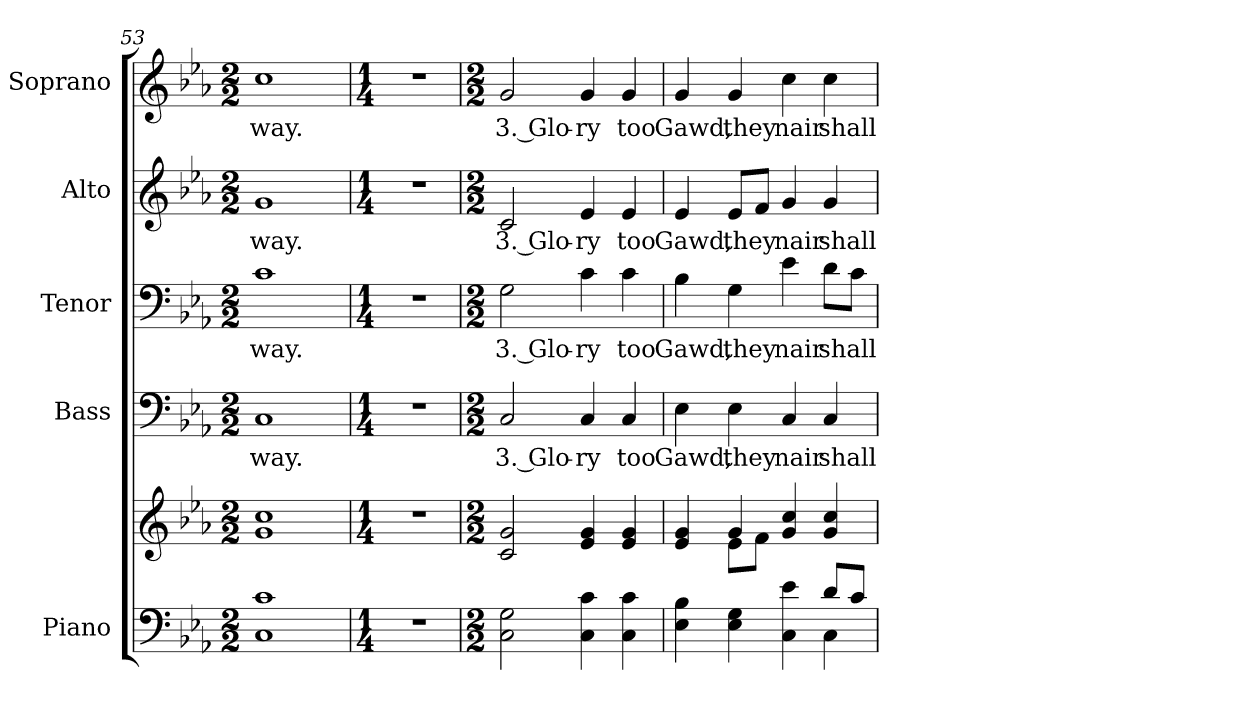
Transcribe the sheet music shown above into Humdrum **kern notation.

**kern	**kern	**kern	**text	**kern	**text	**kern	**text	**kern	**text
*part5	*part5	*part4	*part4	*part3	*part3	*part2	*part2	*part1	*part1
*staff6	*staff5	*staff4	*staff4	*staff3	*staff3	*staff2	*staff2	*staff1	*staff1
*I"Piano	*	*I"Bass	*	*I"Tenor	*	*I"Alto	*	*I"Soprano	*
*I'Pno.	*	*I'B.	*	*I'T.	*	*I'A.	*	*I'S.	*
*clefF4	*clefG2	*clefF4	*	*clefF4	*	*clefG2	*	*clefG2	*
*k[b-e-a-]	*k[b-e-a-]	*k[b-e-a-]	*	*k[b-e-a-]	*	*k[b-e-a-]	*	*k[b-e-a-]	*
*E-:	*E-:	*E-:	*	*E-:	*	*E-:	*	*E-:	*
*M2/2	*M2/2	*M2/2	*	*M2/2	*	*M2/2	*	*M2/2	*
=53	=53	=53	=53	=53	=53	=53	=53	=53	=53
!	!	!	!LO:LY:b:color=#000000	!	!	!	!	!	!
!	!	!	!	!	!LO:LY:b:color=#000000	!	!	!	!
!	!	!	!	!	!	!	!LO:LY:b:color=#000000	!	!
!	!	!	!	!	!	!	!	!	!LO:LY:b:color=#000000
1Ci 1ci	1gi 1cci	1Ci	way.	1ci	way.	1gi	way.	1cci	way.
=54	=54	=54	=54	=54	=54	=54	=54	=54	=54
*M1/4	*M1/4	*M1/4	*	*M1/4	*	*M1/4	*	*M1/4	*
!LO:N:vis=1	!LO:N:vis=1	!LO:N:vis=1	!	!LO:N:vis=1	!	!LO:N:vis=1	!	!LO:N:vis=1	!
4r	4r	4r	.	4r	.	4r	.	4r	.
!!LO:PB:g=z
=55	=55	=55	=55	=55	=55	=55	=55	=55	=55
*M2/2	*M2/2	*M2/2	*	*M2/2	*	*M2/2	*	*M2/2	*
!	!	!	!LO:LY:b:color=#000000	!	!	!	!	!	!
!	!	!	!	!	!LO:LY:b:color=#000000	!	!	!	!
!	!	!	!	!	!	!	!LO:LY:b:color=#000000	!	!
!	!	!	!	!	!	!	!	!	!LO:LY:b:color=#000000
2Ci\ 2Gi	2ci/ 2gi	2Ci/	3. Glo-	2Gi\	3. Glo-	2ci/	3. Glo-	2gi/	3. Glo-
!	!	!	!LO:LY:b:color=#000000	!	!	!	!	!	!
!	!	!	!	!	!LO:LY:b:color=#000000	!	!	!	!
!	!	!	!	!	!	!	!LO:LY:b:color=#000000	!	!
!	!	!	!	!	!	!	!	!	!LO:LY:b:color=#000000
4Ci\ 4ci	4e-i/ 4gi	4Ci/	-ry	4ci\	-ry	4e-i/	-ry	4gi/	-ry
!	!	!	!LO:LY:b:color=#000000	!	!	!	!	!	!
!	!	!	!	!	!LO:LY:b:color=#000000	!	!	!	!
!	!	!	!	!	!	!	!LO:LY:b:color=#000000	!	!
!	!	!	!	!	!	!	!	!	!LO:LY:b:color=#000000
4Ci\ 4ci	4e-i/ 4gi	4Ci/	too	4ci\	too	4e-i/	too	4gi/	too
=56	=56	=56	=56	=56	=56	=56	=56	=56	=56
*^	*^	*	*	*	*	*	*	*	*
!	!	!	!	!	!LO:LY:b:color=#000000	!	!	!	!	!	!
!	!	!	!	!	!	!	!LO:LY:b:color=#000000	!	!	!	!
!	!	!	!	!	!	!	!	!	!LO:LY:b:color=#000000	!	!
!	!	!	!	!	!	!	!	!	!	!	!LO:LY:b:color=#000000
4E-i\ 4B-i	2ryy	4e-i/ 4gi	4ryy	4E-i\	Gawd,	4B-i\	Gawd,	4e-i/	Gawd,	4gi/	Gawd,
!	!	!	!	!	!LO:LY:b:color=#000000	!	!	!	!	!	!
!	!	!	!	!	!	!	!LO:LY:b:color=#000000	!	!	!	!
!	!	!	!	!	!	!	!	!	!LO:LY:b:color=#000000	!	!
!	!	!	!	!	!	!	!	!	!	!	!LO:LY:b:color=#000000
4E-i\ 4Gi	.	4gi/	8e-i\L	4E-i\	they	4Gi\	they	8e-i/L	they	4gi/	they
.	.	.	8fi\J	.	.	.	.	8fi/J	.	.	.
!	!	!	!	!	!LO:LY:b:color=#000000	!	!	!	!	!	!
!	!	!	!	!	!	!	!LO:LY:b:color=#000000	!	!	!	!
!	!	!	!	!	!	!	!	!	!LO:LY:b:color=#000000	!	!
!	!	!	!	!	!	!	!	!	!	!	!LO:LY:b:color=#000000
4Ci\ 4e-i	4ryy	4gi/ 4cci	2ryy	4Ci/	nair	4e-i\	nair	4gi/	nair	4cci\	nair
!	!	!	!	!	!LO:LY:b:color=#000000	!	!	!	!	!	!
!	!	!	!	!	!	!	!LO:LY:b:color=#000000	!	!	!	!
!	!	!	!	!	!	!	!	!	!LO:LY:b:color=#000000	!	!
!	!	!	!	!	!	!	!	!	!	!	!LO:LY:b:color=#000000
8di/L	4Ci\	4gi/ 4cci	.	4Ci/	shall	8di\L	shall	4gi/	shall	4cci\	shall
8ci/J	.	.	.	.	.	8ci\J	.	.	.	.	.
*v	*v	*	*	*	*	*	*	*	*	*	*
*	*v	*v	*	*	*	*	*	*	*	*
=	=	=	=	=	=	=	=	=	=
*-	*-	*-	*-	*-	*-	*-	*-	*-	*-
